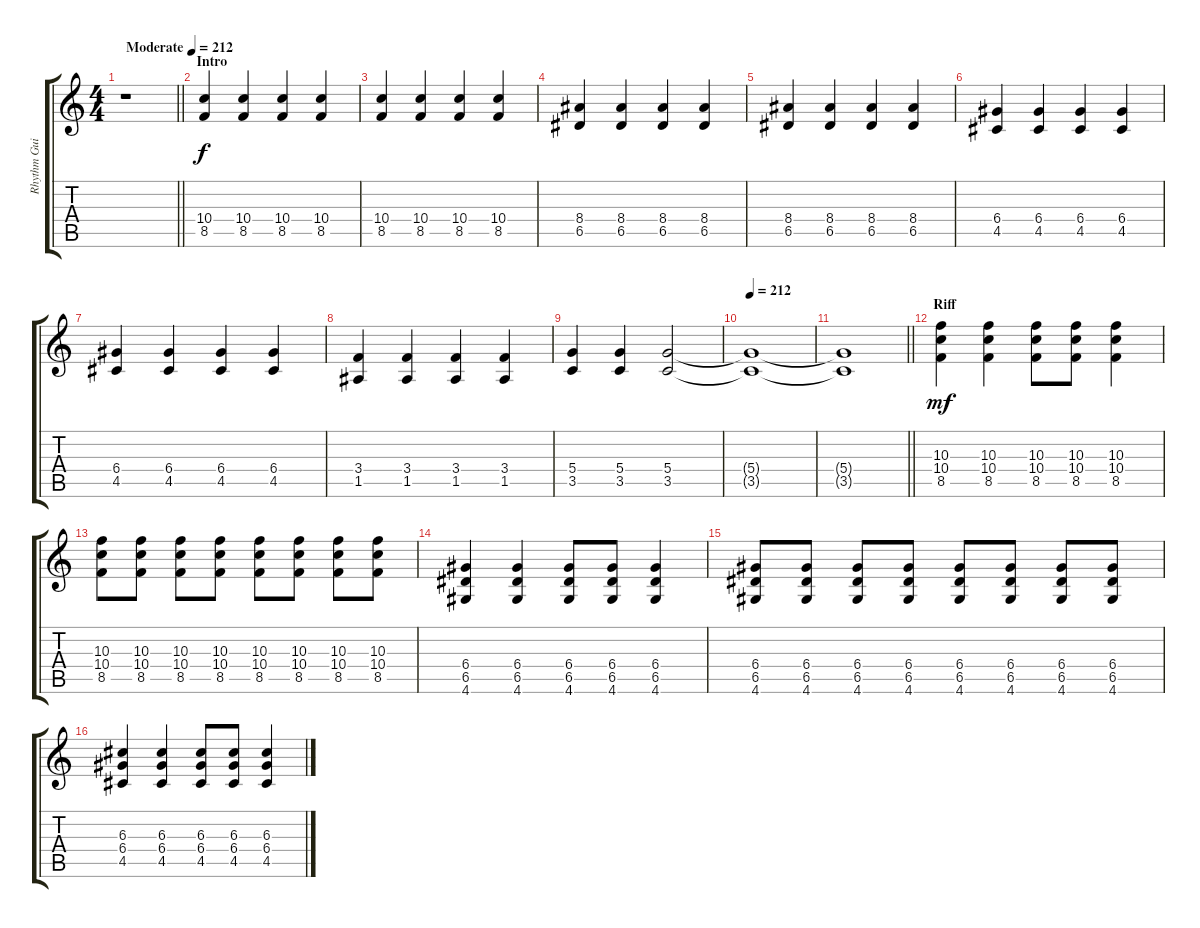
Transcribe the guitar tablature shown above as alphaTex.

\track ("Rhythm Guitar/Piano" "Rhythm Gui") {instrument distortionguitar}
\staff {score tabs}
\tuning (E4 B3 G3 D3 A2 E2) {hide}
\ts (4 4)
\tempo (212 "Moderate")
\tempo 188
\tempo (212 "Moderate")
\clef g2
\barLineRight lightlight
\ks c
r.1{dy f instrument distortionguitar} |
\section ("" "Intro")
(10.4 8.5).4{volume 7 instrument electricguitarjazz} (10.4 8.5).4 (10.4 8.5).4 (10.4 8.5).4 |
(10.4 8.5).4 (10.4 8.5).4 (10.4 8.5).4 (10.4 8.5).4 |
(8.4 6.5).4 (8.4 6.5).4 (8.4 6.5).4 (8.4 6.5).4 |
(8.4 6.5).4 (8.4 6.5).4 (8.4 6.5).4 (8.4 6.5).4 |
(6.4 4.5).4 (6.4 4.5).4 (6.4 4.5).4 (6.4 4.5).4 |
(6.4 4.5).4 (6.4 4.5).4 (6.4 4.5).4 (6.4 4.5).4 |
(3.4 1.5).4 (3.4 1.5).4 (3.4 1.5).4 (3.4 1.5).4 |
(5.4 3.5).4 (5.4 3.5).4 (5.4 3.5).2 |
\tempo 212
(5.4{t} 3.5{t}).1 |
\barLineRight lightlight
(5.4{t} 3.5{t}).1 |
\section ("" "Riff")
(10.3 10.4 8.5).4{dy mf volume 11 instrument distortionguitar} (10.3 10.4 8.5).4 (10.3 10.4 8.5).8 (10.3 10.4 8.5).8 (10.3 10.4 8.5).4 |
(10.3 10.4 8.5).8 (10.3 10.4 8.5).8 (10.3 10.4 8.5).8 (10.3 10.4 8.5).8 (10.3 10.4 8.5).8 (10.3 10.4 8.5).8 (10.3 10.4 8.5).8 (10.3 10.4 8.5).8 |
(6.4 6.5 4.6).4 (6.4 6.5 4.6).4 (6.4 6.5 4.6).8 (6.4 6.5 4.6).8 (6.4 6.5 4.6).4 |
(6.4 6.5 4.6).8 (6.4 6.5 4.6).8 (6.4 6.5 4.6).8 (6.4 6.5 4.6).8 (6.4 6.5 4.6).8 (6.4 6.5 4.6).8 (6.4 6.5 4.6).8 (6.4 6.5 4.6).8 |
(6.3 6.4 4.5).4 (6.3 6.4 4.5).4 (6.3 6.4 4.5).8 (6.3 6.4 4.5).8 (6.3 6.4 4.5).4
